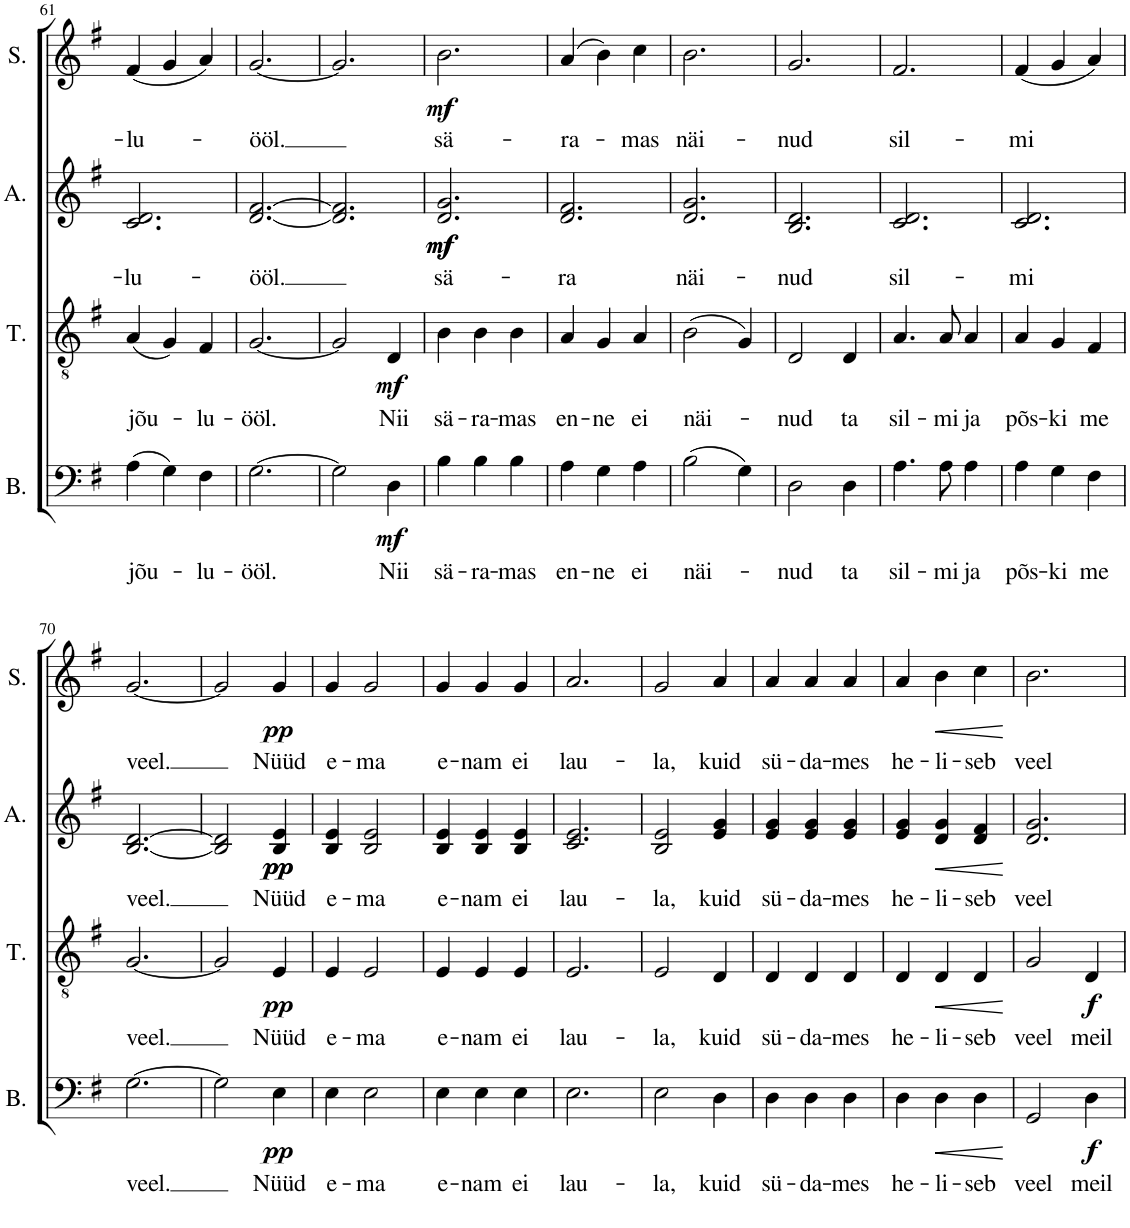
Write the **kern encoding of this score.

**kern	**text	**dynam	**kern	**text	**dynam	**kern	**text	**dynam	**kern	**text	**dynam
*part4	*part4	*part4	*part3	*part3	*part3	*part2	*part2	*part2	*part1	*part1	*part1
*staff4	*staff4	*staff4	*staff3	*staff3	*staff3	*staff2	*staff2	*staff2	*staff1	*staff1	*staff1
*I"B.	*	*	*I"T.	*	*	*I"A.	*	*	*I"S.	*	*
*I'B.	*	*	*I'T.	*	*	*I'A.	*	*	*I'S.	*	*
!!LO:PB:g=z
*clefF4	*	*	*clefGv2	*	*	*clefG2	*	*	*clefG2	*	*
*k[f#]	*	*	*k[f#]	*	*	*k[f#]	*	*	*k[f#]	*	*
*M3/4	*	*	*M3/4	*	*	*M3/4	*	*	*M3/4	*	*
=61	=61	=61	=61	=61	=61	=61	=61	=61	=61	=61	=61
!	!LO:LY:b	!	!	!LO:LY:b	!	!	!LO:LY:b	!	!	!LO:LY:b	!
(4A\	jõu-	.	(4A/	jõu-	.	2.c/ 2.d/	-lu-	.	(4f#/	-lu-	.
4G\)	.	.	4G/)	.	.	.	.	.	4g/	.	.
!	!LO:LY:b	!	!	!LO:LY:b	!	!	!	!	!	!	!
4F#\	-lu-	.	4F#/	-lu-	.	.	.	.	4a/)	.	.
=62	=62	=62	=62	=62	=62	=62	=62	=62	=62	=62	=62
!	!LO:LY:b	!	!	!LO:LY:b	!	!	!LO:LY:b	!	!	!LO:LY:b	!
[2.G\	-ööl.	.	[2.G/	-ööl.	.	[2.d/ [2.f#/	-ööl.	.	[2.g/	-ööl.	.
=63	=63	=63	=63	=63	=63	=63	=63	=63	=63	=63	=63
2G\]	.	.	2G/]	.	.	2.d/] 2.f#/]	.	.	2.g/]	.	.
!	!LO:LY:b	!LO:DY:b	!	!LO:LY:b	!LO:DY:b	!	!	!	!	!	!
4D\	Nii	mf	4D/	Nii	mf	.	.	.	.	.	.
=64	=64	=64	=64	=64	=64	=64	=64	=64	=64	=64	=64
!	!LO:LY:b	!	!	!LO:LY:b	!	!	!LO:LY:b	!LO:DY:b	!	!LO:LY:b	!
!	!	!	!	!	!	!	!	!LO:DY:n=1:b	!	!	!LO:DY:b
4B\	sä-	.	4B\	sä-	.	2.d/ 2.g/	sä-	mf mf	2.b\	sä-	mf
!	!LO:LY:b	!	!	!LO:LY:b	!	!	!	!	!	!	!
4B\	-ra-	.	4B\	-ra-	.	.	.	.	.	.	.
!	!LO:LY:b	!	!	!LO:LY:b	!	!	!	!	!	!	!
4B\	-mas	.	4B\	-mas	.	.	.	.	.	.	.
=65	=65	=65	=65	=65	=65	=65	=65	=65	=65	=65	=65
!	!LO:LY:b	!	!	!LO:LY:b	!	!	!LO:LY:b	!	!	!LO:LY:b	!
4A\	en-	.	4A/	en-	.	2.d/ 2.f#/	-ra	.	(4a/	-ra-	.
!	!LO:LY:b	!	!	!LO:LY:b	!	!	!	!	!	!	!
4G\	-ne	.	4G/	-ne	.	.	.	.	4b\)	.	.
!	!LO:LY:b	!	!	!LO:LY:b	!	!	!	!	!	!LO:LY:b	!
4A\	ei	.	4A/	ei	.	.	.	.	4cc\	-mas	.
=66	=66	=66	=66	=66	=66	=66	=66	=66	=66	=66	=66
!	!LO:LY:b	!	!	!LO:LY:b	!	!	!LO:LY:b	!	!	!LO:LY:b	!
(2B\	näi-	.	(2B\	näi-	.	2.d/ 2.g/	näi-	.	2.b\	näi-	.
4G\)	.	.	4G/)	.	.	.	.	.	.	.	.
=67	=67	=67	=67	=67	=67	=67	=67	=67	=67	=67	=67
!	!LO:LY:b	!	!	!LO:LY:b	!	!	!LO:LY:b	!	!	!LO:LY:b	!
2D\	-nud	.	2D/	-nud	.	2.B/ 2.d/	-nud	.	2.g/	-nud	.
!	!LO:LY:b	!	!	!LO:LY:b	!	!	!	!	!	!	!
4D\	ta	.	4D/	ta	.	.	.	.	.	.	.
=68	=68	=68	=68	=68	=68	=68	=68	=68	=68	=68	=68
!	!LO:LY:b	!	!	!LO:LY:b	!	!	!LO:LY:b	!	!	!LO:LY:b	!
4.A\	sil-	.	4.A/	sil-	.	2.c/ 2.d/	sil-	.	2.f#/	sil-	.
!	!LO:LY:b	!	!	!LO:LY:b	!	!	!	!	!	!	!
8A\	-mi	.	8A/	-mi	.	.	.	.	.	.	.
!	!LO:LY:b	!	!	!LO:LY:b	!	!	!	!	!	!	!
4A\	ja	.	4A/	ja	.	.	.	.	.	.	.
=69	=69	=69	=69	=69	=69	=69	=69	=69	=69	=69	=69
!	!LO:LY:b	!	!	!LO:LY:b	!	!	!LO:LY:b	!	!	!LO:LY:b	!
4A\	põs-	.	4A/	põs-	.	2.c/ 2.d/	-mi	.	(4f#/	-mi	.
!	!LO:LY:b	!	!	!LO:LY:b	!	!	!	!	!	!	!
4G\	-ki	.	4G/	-ki	.	.	.	.	4g/	.	.
!	!LO:LY:b	!	!	!LO:LY:b	!	!	!	!	!	!	!
4F#\	me	.	4F#/	me	.	.	.	.	4a/)	.	.
!!LO:LB:g=z
=70	=70	=70	=70	=70	=70	=70	=70	=70	=70	=70	=70
!	!LO:LY:b	!	!	!LO:LY:b	!	!	!LO:LY:b	!	!	!LO:LY:b	!
[2.G\	veel.	.	[2.G/	veel.	.	[2.B/ [2.d/	veel.	.	[2.g/	veel.	.
=71	=71	=71	=71	=71	=71	=71	=71	=71	=71	=71	=71
2G\]	.	.	2G/]	.	.	2B/] 2d/]	.	.	2g/]	.	.
!	!LO:LY:b	!LO:DY:b	!	!LO:LY:b	!LO:DY:b	!	!LO:LY:b	!LO:DY:b	!	!LO:LY:b	!
!	!	!	!	!	!	!	!	!LO:DY:n=1:b	!	!	!LO:DY:b
4E\	Nüüd	pp	4E/	Nüüd	pp	4B/ 4e/	Nüüd	pp pp	4g/	Nüüd	pp
=72	=72	=72	=72	=72	=72	=72	=72	=72	=72	=72	=72
!	!LO:LY:b	!	!	!LO:LY:b	!	!	!LO:LY:b	!	!	!LO:LY:b	!
4E\	e-	.	4E/	e-	.	4B/ 4e/	e-	.	4g/	e-	.
!	!LO:LY:b	!	!	!LO:LY:b	!	!	!LO:LY:b	!	!	!LO:LY:b	!
2E\	-ma	.	2E/	-ma	.	2B/ 2e/	-ma	.	2g/	-ma	.
=73	=73	=73	=73	=73	=73	=73	=73	=73	=73	=73	=73
!	!LO:LY:b	!	!	!LO:LY:b	!	!	!LO:LY:b	!	!	!LO:LY:b	!
4E\	e-	.	4E/	e-	.	4B/ 4e/	e-	.	4g/	e-	.
!	!LO:LY:b	!	!	!LO:LY:b	!	!	!LO:LY:b	!	!	!LO:LY:b	!
4E\	-nam	.	4E/	-nam	.	4B/ 4e/	-nam	.	4g/	-nam	.
!	!LO:LY:b	!	!	!LO:LY:b	!	!	!LO:LY:b	!	!	!LO:LY:b	!
4E\	ei	.	4E/	ei	.	4B/ 4e/	ei	.	4g/	ei	.
=74	=74	=74	=74	=74	=74	=74	=74	=74	=74	=74	=74
!	!LO:LY:b	!	!	!LO:LY:b	!	!	!LO:LY:b	!	!	!LO:LY:b	!
2.E\	lau-	.	2.E/	lau-	.	2.c/ 2.e/	lau-	.	2.a/	lau-	.
=75	=75	=75	=75	=75	=75	=75	=75	=75	=75	=75	=75
!	!LO:LY:b	!	!	!LO:LY:b	!	!	!LO:LY:b	!	!	!LO:LY:b	!
2E\	-la,	.	2E/	-la,	.	2B/ 2e/	-la,	.	2g/	-la,	.
!	!LO:LY:b	!	!	!LO:LY:b	!	!	!LO:LY:b	!	!	!LO:LY:b	!
4D\	kuid	.	4D/	kuid	.	4e/ 4g/	kuid	.	4a/	kuid	.
=76	=76	=76	=76	=76	=76	=76	=76	=76	=76	=76	=76
!	!LO:LY:b	!	!	!LO:LY:b	!	!	!LO:LY:b	!	!	!LO:LY:b	!
4D\	sü-	.	4D/	sü-	.	4e/ 4g/	sü-	.	4a/	sü-	.
!	!LO:LY:b	!	!	!LO:LY:b	!	!	!LO:LY:b	!	!	!LO:LY:b	!
4D\	-da-	.	4D/	-da-	.	4e/ 4g/	-da-	.	4a/	-da-	.
!	!LO:LY:b	!	!	!LO:LY:b	!	!	!LO:LY:b	!	!	!LO:LY:b	!
4D\	-mes	.	4D/	-mes	.	4e/ 4g/	-mes	.	4a/	-mes	.
=77	=77	=77	=77	=77	=77	=77	=77	=77	=77	=77	=77
!	!LO:LY:b	!	!	!LO:LY:b	!	!	!LO:LY:b	!	!	!LO:LY:b	!
4D\	he-	.	4D/	he-	.	4e/ 4g/	he-	.	4a/	he-	.
!	!LO:LY:b	!LO:HP:b	!	!LO:LY:b	!LO:HP:b	!	!LO:LY:b	!LO:HP:b	!	!LO:LY:b	!LO:HP:b
4D\	-li-	<	4D/	-li-	<	4d/ 4g/	-li-	<	4b\	-li-	<
!	!LO:LY:b	!	!	!LO:LY:b	!	!	!LO:LY:b	!	!	!LO:LY:b	!
4D\	-seb	.	4D/	-seb	.	4d/ 4f#/	-seb	.	4cc\	-seb	.
.	.	[	.	.	[	.	.	[	.	.	[
=78	=78	=78	=78	=78	=78	=78	=78	=78	=78	=78	=78
!	!LO:LY:b	!	!	!LO:LY:b	!	!	!LO:LY:b	!	!	!LO:LY:b	!
2GG/	veel	.	2G/	veel	.	2.d/ 2.g/	veel	.	2.b\	veel	.
!	!LO:LY:b	!LO:DY:b	!	!LO:LY:b	!LO:DY:b	!	!	!	!	!	!
4D\	meil	f	4D/	meil	f	.	.	.	.	.	.
=	=	=	=	=	=	=	=	=	=	=	=
*-	*-	*-	*-	*-	*-	*-	*-	*-	*-	*-	*-
